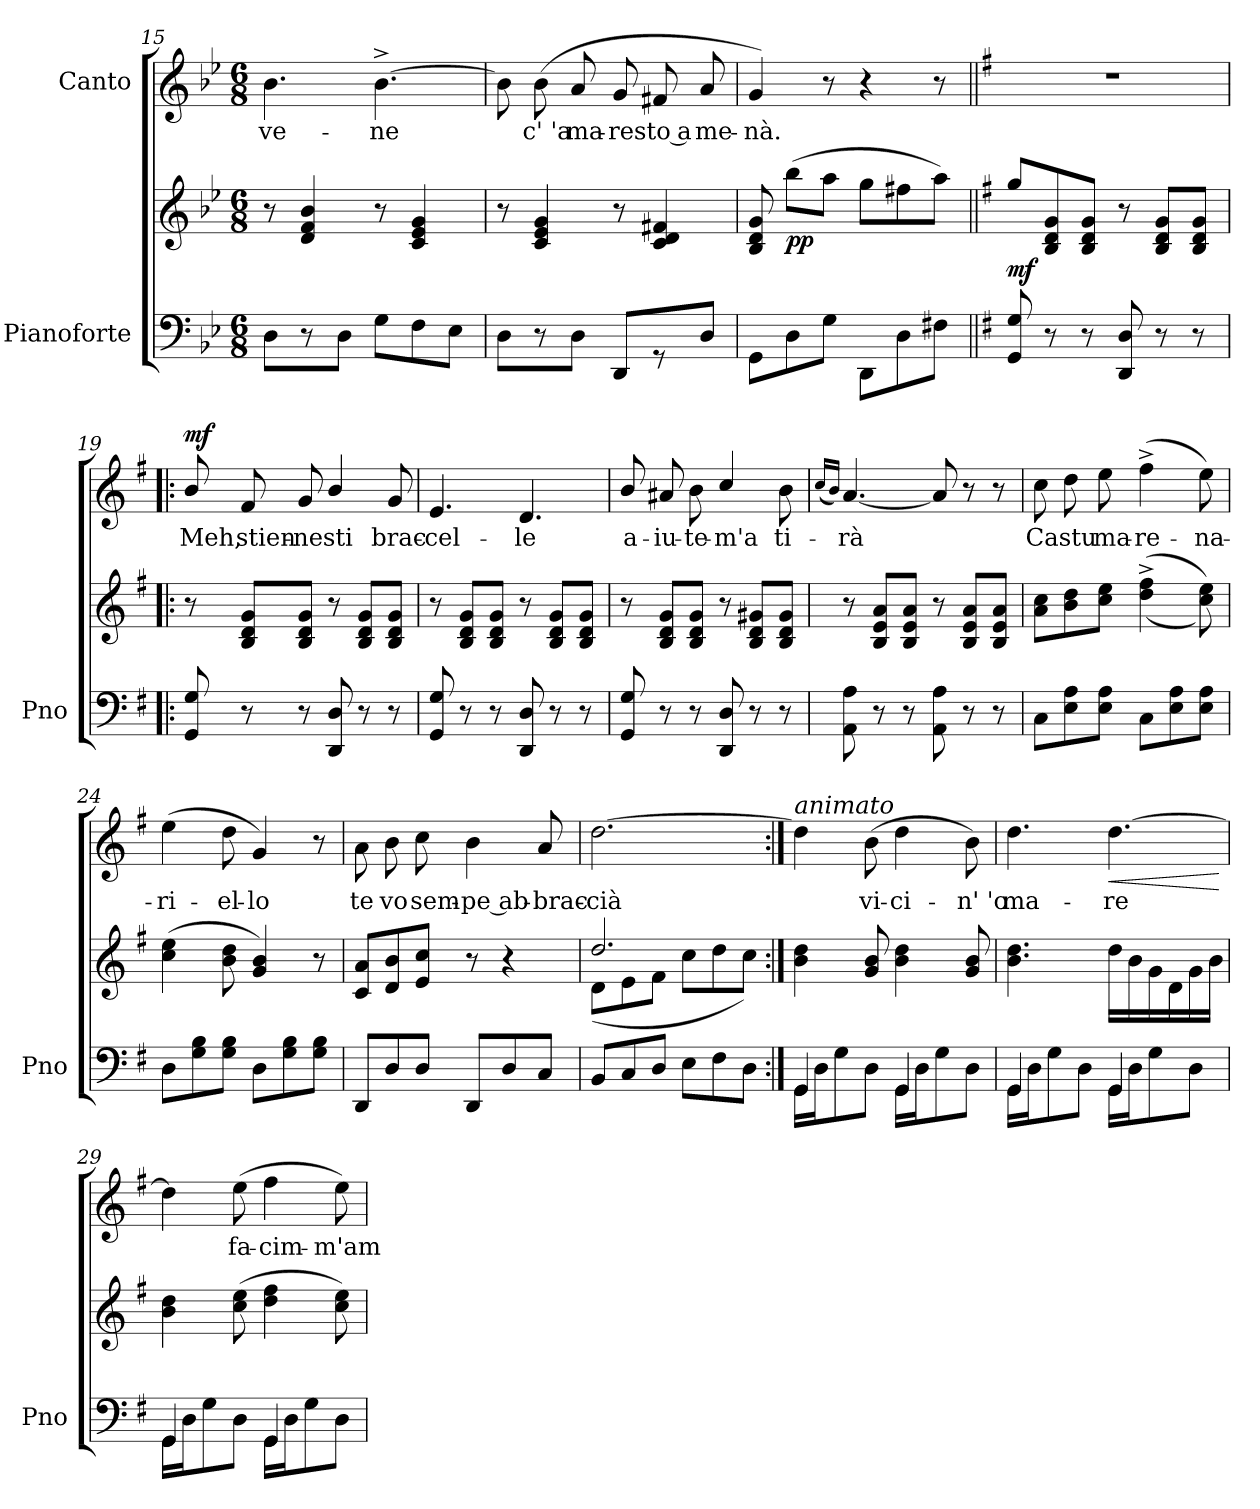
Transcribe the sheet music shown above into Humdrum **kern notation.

**kern	**kern	**dynam	**kern	**text	**dynam
*part2	*part2	*part2	*part1	*part1	*part1
*staff3	*staff2	*staff2/3	*staff1	*staff1	*staff1
*I"Pianoforte	*	*	*I"Canto	*	*
*I'Pno	*	*	*	*	*
*clefF4	*clefG2	*	*clefG2	*	*
*k[b-e-]	*k[b-e-]	*	*k[b-e-]	*	*
*M6/8	*M6/8	*	*M6/8	*	*
=15	=15	=15	=15	=15	=15
!	!	!	!	!LO:LY:b	!
8D\L	8r	.	4.b-\	ve-	.
8r	4d/ 4f/ 4b-/	.	.	.	.
8D\J	.	.	.	.	.
!	!	!	!	!LO:LY:b	!
8G\L	8r	.	[4.b-^\	ne	.
8F\	4c/ 4e-/ 4g/	.	.	.	.
8E-\J	.	.	.	.	.
=16	=16	=16	=16	=16	=16
8D\L	8r	.	8b-\]	.	.
!	!	!	!	!LO:LY:b	!
8r	4c/ 4e-/ 4g/	.	(>8b-\	c' 'a	.
!	!	!	!	!LO:LY:b	!
8D\J	.	.	8a/	ma-	.
!	!	!	!	!LO:LY:b	!
8DD/L	8r	.	8g/	re	.
!	!	!	!	!LO:LY:b	!
8r	4c/ 4d/ 4f#X/	.	8f#X/	sto a	.
!	!	!	!	!LO:LY:b	!
8D/J	.	.	8a/	me-	.
!!LO:LB:g=z
=17	=17	=17	=17	=17	=17
!	!	!	!	!LO:LY:b	!
8GG\L	8B-/ 8d/ 8g/	.	4g/)	nà.	.
!	!	!LO:DY:b	!	!	!
8D\	(>8bb-\L	pp	.	.	.
8G\J	8aa\J	.	8r	.	.
8DD\L	8gg\L	.	4r	.	.
8D\	8ff#X\	.	.	.	.
8F#X\J	8aa\J)	.	8r	.	.
=18||	=18||	=18||	=18||	=18||	=18||
*k[f#]	*k[f#]	*	*k[f#]	*	*
!	!	!LO:DY:b	!	!	!
8GG/ 8G/	8gg/L	mf	2.r	.	.
8r	8B/ 8d/ 8g/	.	.	.	.
8r	8B/ 8d/ 8g/J	.	.	.	.
8DD/ 8D/	8r	.	.	.	.
8r	8B/ 8d/ 8g/L	.	.	.	.
8r	8B/ 8d/ 8g/J	.	.	.	.
=19!|:	=19!|:	=19!|:	=19!|:	=19!|:	=19!|:
!	!	!	!	!LO:LY:b	!LO:DY:a
8GG/ 8G/	8r	.	8b/	Meh,	mf
!	!	!	!	!LO:LY:b	!
8r	8B/ 8d/ 8g/L	.	8f#/	stien-	.
!	!	!	!	!LO:LY:b	!
8r	8B/ 8d/ 8g/J	.	8g/	ne	.
!	!	!	!	!LO:LY:b	!
8DD/ 8D/	8r	.	4b/	sti	.
8r	8B/ 8d/ 8g/L	.	.	.	.
!	!	!	!	!LO:LY:b	!
8r	8B/ 8d/ 8g/J	.	8g/	brac-	.
=20	=20	=20	=20	=20	=20
!	!	!	!	!LO:LY:b	!
8GG/ 8G/	8r	.	4.e/	cel-	.
8r	8B/ 8d/ 8g/L	.	.	.	.
8r	8B/ 8d/ 8g/J	.	.	.	.
!	!	!	!	!LO:LY:b	!
8DD/ 8D/	8r	.	4.d/	le	.
8r	8B/ 8d/ 8g/L	.	.	.	.
8r	8B/ 8d/ 8g/J	.	.	.	.
!!LO:LB:g=z
=21	=21	=21	=21	=21	=21
!	!	!	!	!LO:LY:b	!
8GG/ 8G/	8r	.	8b/	a-	.
!	!	!	!	!LO:LY:b	!
8r	8B/ 8d/ 8g/L	.	8a#X/	iu-	.
!	!	!	!	!LO:LY:b	!
8r	8B/ 8d/ 8g/J	.	8b\	te-	.
!	!	!	!	!LO:LY:b	!
8DD/ 8D/	8r	.	4cc/	m'a	.
8r	8B/ 8d/ 8g#X/L	.	.	.	.
!	!	!	!	!LO:LY:b	!
8r	8B/ 8d/ 8g#/J	.	8b\	ti-	.
=22	=22	=22	=22	=22	=22
.	.	.	(<16qcc/LL	.	.
.	.	.	16qb/JJ)	.	.
!	!	!	!	!LO:LY:b	!
8AA\ 8A\	8r	.	[4.a/	rà	.
8r	8B/ 8e/ 8a/L	.	.	.	.
8r	8B/ 8e/ 8a/J	.	.	.	.
8AA\ 8A\	8r	.	8a/]	.	.
8r	8B/ 8e/ 8a/L	.	8r	.	.
8r	8B/ 8e/ 8a/J	.	8r	.	.
=23	=23	=23	=23	=23	=23
!	!	!	!	!LO:LY:b	!
8C\L	8a\ 8cc\L	.	8cc\	Ca	.
!	!	!	!	!LO:LY:b	!
8E\ 8A\	8b\ 8dd\	.	8dd\	stu	.
!	!	!	!	!LO:LY:b	!
8E\ 8A\J	8cc\ 8ee\J	.	8ee\	ma-	.
!	!	!	!	!LO:LY:b	!
8C\L	(>(>4dd\^ 4ff#\^	.	(>4ff#^\	re-	.
8E\ 8A\	.	.	.	.	.
!	!	!	!	!LO:LY:b	!
8E\ 8A\J	8cc\ 8ee\))	.	8ee\)	na-	.
=24	=24	=24	=24	=24	=24
!	!	!	!	!LO:LY:b	!
8D\L	(>4cc\ 4ee\	.	(>4ee\	ri-	.
8G\ 8B\	.	.	.	.	.
!	!	!	!	!LO:LY:b	!
8G\ 8B\J	8b\ 8dd\	.	8dd\	el-	.
!	!	!	!	!LO:LY:b	!
8D\L	4g/ 4b/)	.	4g/)	lo	.
8G\ 8B\	.	.	.	.	.
8G\ 8B\J	8r	.	8r	.	.
!!LO:PB:g=z
=25	=25	=25	=25	=25	=25
!	!	!	!	!LO:LY:b	!
8DD/L	8c/ 8a/L	.	8a\	te	.
!	!	!	!	!LO:LY:b	!
8D/	8d/ 8b/	.	8b\	vo	.
!	!	!	!	!LO:LY:b	!
8D/J	8e/ 8cc/J	.	8cc\	sem-	.
!	!	!	!	!LO:LY:b	!
8DD/L	8r	.	4b\	pe ab-	.
8D/	4r	.	.	.	.
!	!	!	!	!LO:LY:b	!
8C/J	.	.	8a/	brac-	.
=26	=26	=26	=26	=26	=26
*	*^	*	*	*	*
!	!	!	!	!	!LO:LY:b	!
8BB/L	2.dd/	(>8d\L	.	[2.dd\	cià	.
8C/	.	8e\	.	.	.	.
8D/J	.	8f#\J	.	.	.	.
8E\L	.	8cc\L	.	.	.	.
8F#\	.	8dd\	.	.	.	.
8D\J	.	8cc\J)	.	.	.	.
=27:|!	=27:|!	=27:|!	=27:|!	=27:|!	=27:|!	=27:|!
*^	*	*	*	*	*	*
!	!	!	!	!	!LO:TX:a:i:t=animato	!	!
*	*	*v	*v	*	*	*	*
16GG\LL	4GG/	4b\ 4dd\	.	4dd\]	.	.
16D\J	.	.	.	.	.	.
8G\	.	.	.	.	.	.
!	!	!	!	!	!LO:LY:b	!
8D\J	8ryy	8g/ 8b/	.	(>8b\	vi-	.
!	!	!	!	!	!LO:LY:b	!
16GG\LL	4GG/	4b\ 4dd\	.	4dd\	ci-	.
16D\J	.	.	.	.	.	.
8G\	.	.	.	.	.	.
!	!	!	!	!	!LO:LY:b	!
8D\J	8ryy	8g/ 8b/	.	8b\)	n' 'o	.
=28	=28	=28	=28	=28	=28	=28
!	!	!	!	!	!LO:LY:b	!
16GG\LL	4GG/	4.b\ 4.dd\	.	4.dd\	ma-	.
16D\J	.	.	.	.	.	.
8G\	.	.	.	.	.	.
8D\J	8ryy	.	.	.	.	.
!	!	!	!	!	!LO:LY:b	!LO:HP:b
16GG\LL	4GG/	16dd\LL	.	[4.dd\	re	<
16D\J	.	16b\	.	.	.	.
8G\	.	16g\	.	.	.	.
.	.	16d\	.	.	.	.
8D\J	8ryy	16g\	.	.	.	.
.	.	16b\JJ	.	.	.	.
*v	*v	*	*	*	*	*
.	.	.	.	.	[
!!LO:LB:g=z
=29	=29	=29	=29	=29	=29
*^	*	*	*	*	*
16GG\LL	4GG/	4b\ 4dd\	.	4dd\]	.	.
16D\J	.	.	.	.	.	.
8G\	.	.	.	.	.	.
!	!	!	!	!	!LO:LY:b	!
8D\J	8ryy	(>8cc\ 8ee\	.	(>8ee\	fa-	.
!	!	!	!	!	!LO:LY:b	!
16GG\LL	4GG/	4dd\ 4ff#\	.	4ff#\	cim-	.
16D\J	.	.	.	.	.	.
8G\	.	.	.	.	.	.
!	!	!	!	!	!LO:LY:b	!
8D\J	8ryy	8cc\ 8ee\)	.	8ee\)	m'am-	.
*v	*v	*	*	*	*	*
=	=	=	=	=	=
*-	*-	*-	*-	*-	*-
